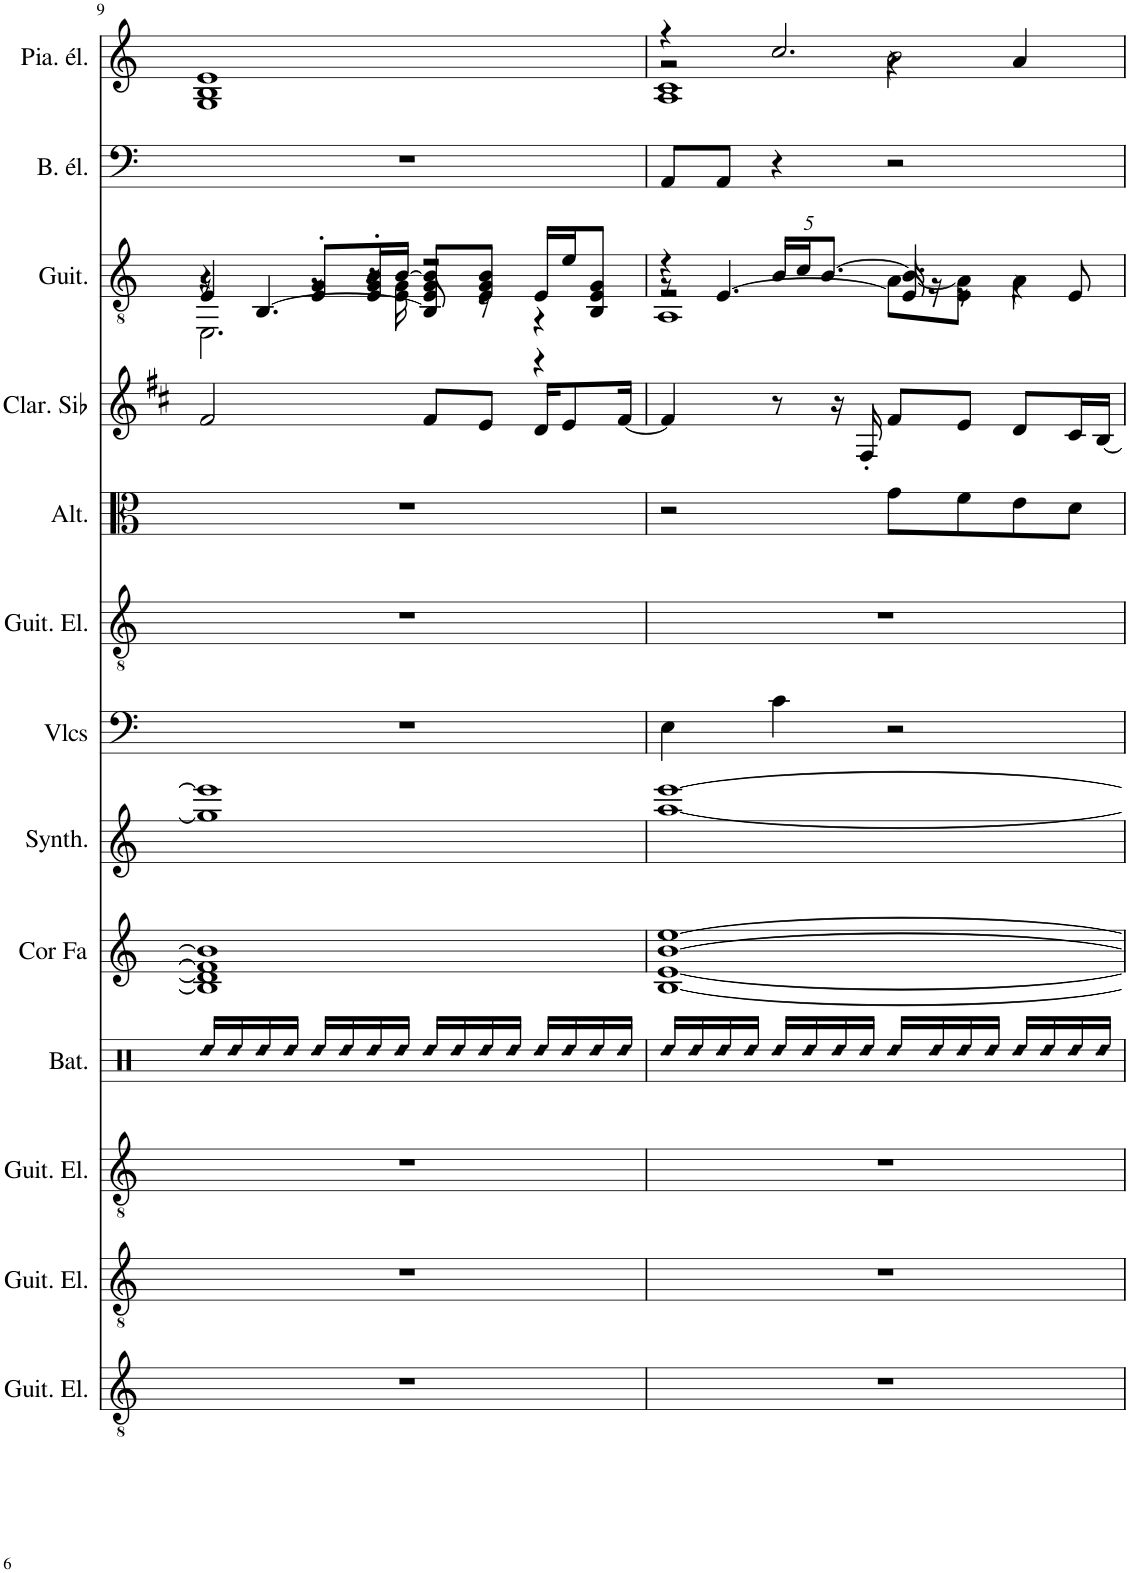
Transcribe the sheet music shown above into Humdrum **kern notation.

**kern	**kern	**kern	**kern	**kern	**kern	**kern	**kern	**kern	**kern	**kern	**kern	**kern
*part13	*part12	*part11	*part10	*part9	*part8	*part7	*part6	*part5	*part4	*part3	*part2	*part1
*staff13	*staff12	*staff11	*staff10	*staff9	*staff8	*staff7	*staff6	*staff5	*staff4	*staff3	*staff2	*staff1
*I"Guitare électrique, Distortion Guitar	*I"Guitare électrique, Electric Guitar (clean)	*I"Guitare électrique, Distortion Guitar	*I"Batterie, Drums	*I"Cor en Fa, French Horn	*I"Synthétiseur d'instruments à cordes, Synth Strings 2	*I"Violoncelles, String Ensemble 1	*I"Guitare électrique, Overdriven Guitar	*I"Altos, String Ensemble 1	*I"Clarinette en Sib	*I"Guitare acoustique, Acoustic Guitar (steel)	*I"Basse électrique, Electric Bass (finger)	*I"Piano électrique, Electric Piano 1
*I'Guit. El.	*I'Guit. El.	*I'Guit. El.	*I'Bat.	*I'Cor Fa	*I'Synth.	*I'Vlcs	*I'Guit. El.	*I'Alt.	*I'Clar. Sib	*I'Guit.	*I'B. él.	*I'Pia. él.
!!LO:PB:g=z
*clefGv2	*clefGv2	*clefGv2	*clefX	*clefG2	*clefG2	*clefF4	*clefGv2	*clefC3	*clefG2	*clefGv2	*clefF4	*clefG2
*	*	*	*	*Trd4c7	*	*	*	*	*Trd1c2	*	*Trd7c12	*
*k[]	*k[]	*k[]	*k[]	*k[]	*k[]	*k[]	*k[]	*k[]	*k[f#c#]	*k[]	*k[]	*k[]
*M4/4	*M4/4	*M4/4	*M4/4	*M4/4	*M4/4	*M4/4	*M4/4	*M4/4	*M4/4	*M4/4	*M4/4	*M4/4
=9	=9	=9	=9	=9	=9	=9	=9	=9	=9	=9	=9	=9
!	!	!	!LO:N:head=diamond	!	!	!	!	!	!	!	!	!
*	*	*	*	*	*	*	*	*	*	*^	*	*
*	*	*	*	*	*	*	*	*	*	*	*^	*	*
*	*	*	*	*	*	*	*	*	*	*	*	*^	*	*
1r	1r	1r	16Rdd/LL	1B] 1d] 1f#] 1b]	1gg] 1eee]	1r	1r	1r	2f#/	4E/	4r	8r	2.EE\	1r	1G 1B 1e
!	!	!	!LO:N:head=diamond	!	!	!	!	!	!	!	!	!	!	!	!
.	.	.	16Rdd/	.	.	.	.	.	.	.	.	.	.	.	.
!	!	!	!LO:N:head=diamond	!	!	!	!	!	!	!	!	!	!	!	!
.	.	.	16Rdd/	.	.	.	.	.	.	.	.	[4.BB/	.	.	.
!	!	!	!LO:N:head=diamond	!	!	!	!	!	!	!	!	!	!	!	!
.	.	.	16Rdd/JJ	.	.	.	.	.	.	.	.	.	.	.	.
!	!	!	!LO:N:head=diamond	!	!	!	!	!	!	!	!	!	!	!	!
.	.	.	16Rdd/LL	.	.	.	.	.	.	8E/' 8G/'L	8r	.	.	.	.
!	!	!	!LO:N:head=diamond	!	!	!	!	!	!	!	!	!	!	!	!
.	.	.	16Rdd/	.	.	.	.	.	.	.	.	.	.	.	.
!	!	!	!LO:N:head=diamond	!	!	!	!	!	!	!	!	!	!	!	!
.	.	.	16Rdd/	.	.	.	.	.	.	16E/' 16G/' 16B/'L	16r	.	.	.	.
!	!	!	!LO:N:head=diamond	!	!	!	!	!	!	!	!	!	!	!	!
.	.	.	16Rdd/JJ	.	.	.	.	.	.	[16B/JJ	16E\ 16G\	.	.	.	.
!	!	!	!LO:N:head=diamond	!	!	!	!	!	!	!	!	!	!	!	!
.	.	.	16Rdd/LL	.	.	.	.	.	8f#/L	8E/ 8G/ 8B/]L	2r	8BB/]	.	.	.
!	!	!	!LO:N:head=diamond	!	!	!	!	!	!	!	!	!	!	!	!
.	.	.	16Rdd/	.	.	.	.	.	.	.	.	.	.	.	.
!	!	!	!LO:N:head=diamond	!	!	!	!	!	!	!	!	!	!	!	!
.	.	.	16Rdd/	.	.	.	.	.	8e/J	8E/ 8G/ 8B/J	.	8r	.	.	.
!	!	!	!LO:N:head=diamond	!	!	!	!	!	!	!	!	!	!	!	!
.	.	.	16Rdd/JJ	.	.	.	.	.	.	.	.	.	.	.	.
!	!	!	!LO:N:head=diamond	!	!	!	!	!	!	!	!	!	!	!	!
.	.	.	16Rdd/LL	.	.	.	.	.	16d/KL	16E/LL	.	4r	4r	.	.
!	!	!	!LO:N:head=diamond	!	!	!	!	!	!	!	!	!	!	!	!
.	.	.	16Rdd/	.	.	.	.	.	8e/	16e/J	.	.	.	.	.
!	!	!	!LO:N:head=diamond	!	!	!	!	!	!	!	!	!	!	!	!
.	.	.	16Rdd/	.	.	.	.	.	.	8BB/ 8E/ 8G/J	.	.	.	.	.
!	!	!	!LO:N:head=diamond	!	!	!	!	!	!	!	!	!	!	!	!
.	.	.	16Rdd/JJ	.	.	.	.	.	[16f#/Jk	.	.	.	.	.	.
=10	=10	=10	=10	=10	=10	=10	=10	=10	=10	=10	=10	=10	=10	=10	=10
!	!	!	!LO:N:head=diamond	!	!	!	!	!	!	!	!	!	!	!	!
*	*	*	*	*	*	*	*	*	*	*	*	*	*	*	*^
*	*	*	*	*	*	*	*	*	*	*	*	*	*	*	*	*^
*	*	*	*	*	*	*	*	*	*	*	*	*	*	*	*	*	*^
1r	1r	1r	16Rdd/LL	[1B [1e [1b [1ee	[1aa [1eee	4E\	1r	2r	4f#/]	4r	2r	8r	1AA	8AA/L	4r	2r	2r	1A 1c
!	!	!	!LO:N:head=diamond	!	!	!	!	!	!	!	!	!	!	!	!	!	!	!
.	.	.	16Rdd/	.	.	.	.	.	.	.	.	.	.	.	.	.	.	.
!	!	!	!LO:N:head=diamond	!	!	!	!	!	!	!	!	!	!	!	!	!	!	!
.	.	.	16Rdd/	.	.	.	.	.	.	.	.	[4.E/	.	8AA/J	.	.	.	.
!	!	!	!LO:N:head=diamond	!	!	!	!	!	!	!	!	!	!	!	!	!	!	!
.	.	.	16Rdd/JJ	.	.	.	.	.	.	.	.	.	.	.	.	.	.	.
!	!	!	!LO:N:head=diamond	!	!	!	!	!	!	!	!	!	!	!	!	!	!	!
*	*	*	*	*	*	*	*	*	*	*Xbrackettup	*	*	*	*	*	*	*	*
.	.	.	16Rdd/LL	.	.	4c\	.	.	8r	20B/LL	.	.	.	4r	2.cc/	.	.	.
.	.	.	.	.	.	.	.	.	.	20c/J	.	.	.	.	.	.	.	.
!	!	!	!LO:N:head=diamond	!	!	!	!	!	!	!	!	!	!	!	!	!	!	!
.	.	.	16Rdd/	.	.	.	.	.	.	.	.	.	.	.	.	.	.	.
.	.	.	.	.	.	.	.	.	.	[10.B/J	.	.	.	.	.	.	.	.
!	!	!	!LO:N:head=diamond	!	!	!	!	!	!	!	!	!	!	!	!	!	!	!
.	.	.	16Rdd/	.	.	.	.	.	16r	.	.	.	.	.	.	.	.	.
!	!	!	!LO:N:head=diamond	!	!	!	!	!	!	!	!	!	!	!	!	!	!	!
.	.	.	16Rdd/JJ	.	.	.	.	.	16F#'/	.	.	.	.	.	.	.	.	.
!	!	!	!LO:N:head=diamond	!	!	!	!	!	!	!	!	!	!	!	!	!	!	!
.	.	.	16Rdd/LL	.	.	2r	.	8g\L	8f#/L	4.B/]	[8A\L	16E/]	.	2r	.	2b\	4r	.
!	!	!	!LO:N:head=diamond	!	!	!	!	!	!	!	!	!	!	!	!	!	!	!
.	.	.	16Rdd/	.	.	.	.	.	.	.	.	16r	.	.	.	.	.	.
!	!	!	!LO:N:head=diamond	!	!	!	!	!	!	!	!	!	!	!	!	!	!	!
.	.	.	16Rdd/	.	.	.	.	8f\	8e/J	.	8E\ 8A\]J	8r	.	.	.	.	.	.
!	!	!	!LO:N:head=diamond	!	!	!	!	!	!	!	!	!	!	!	!	!	!	!
.	.	.	16Rdd/JJ	.	.	.	.	.	.	.	.	.	.	.	.	.	.	.
!	!	!	!LO:N:head=diamond	!	!	!	!	!	!	!	!	!	!	!	!	!	!	!
.	.	.	16Rdd/LL	.	.	.	.	8e\	8d/L	.	4A\	4r	.	.	.	.	4a/	.
!	!	!	!LO:N:head=diamond	!	!	!	!	!	!	!	!	!	!	!	!	!	!	!
.	.	.	16Rdd/	.	.	.	.	.	.	.	.	.	.	.	.	.	.	.
!	!	!	!LO:N:head=diamond	!	!	!	!	!	!	!	!	!	!	!	!	!	!	!
.	.	.	16Rdd/	.	.	.	.	8d\J	16c#/L	8E/	.	.	.	.	.	.	.	.
!	!	!	!LO:N:head=diamond	!	!	!	!	!	!	!	!	!	!	!	!	!	!	!
.	.	.	16Rdd/JJ	.	.	.	.	.	[16B/JJ	.	.	.	.	.	.	.	.	.
*	*	*	*	*	*	*	*	*	*	*v	*v	*v	*v	*	*v	*v	*v	*v
=	=	=	=	=	=	=	=	=	=	=	=	=
*-	*-	*-	*-	*-	*-	*-	*-	*-	*-	*-	*-	*-
